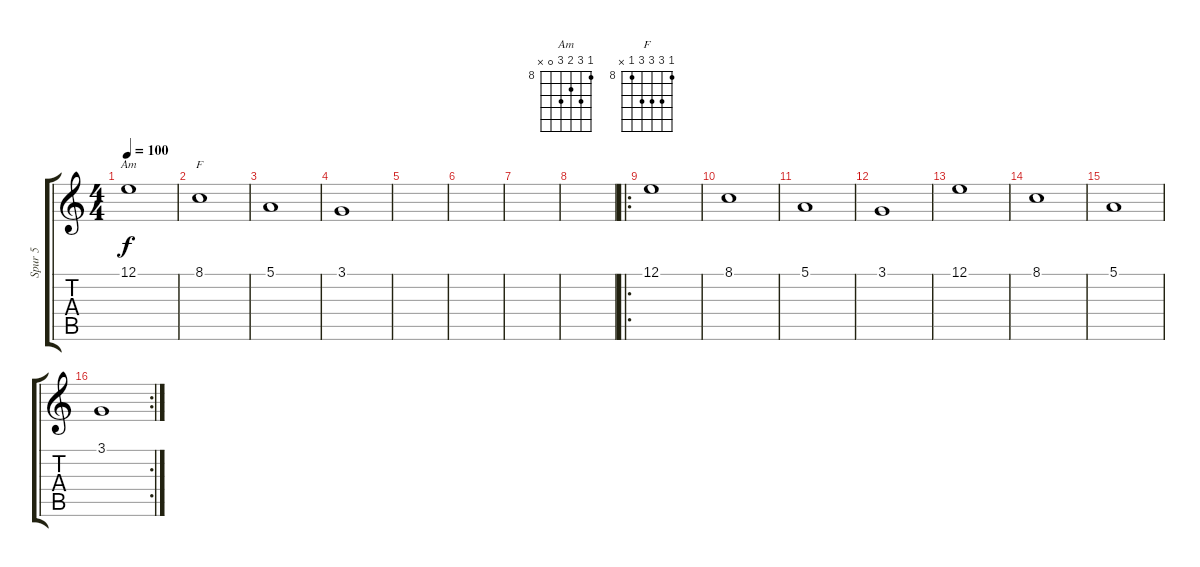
\track ("Spur 5" "Spur 5") {instrument stringensemble1}
\staff {score tabs}
\tuning (E4 B3 G3 D3 A2 E2) {hide}
\chord ("Am" 8 10 9 10 0 x) {firstfret 8}
\chord ("F" 8 10 10 10 8 x) {firstfret 8}
\ts (4 4)
\tempo 100
\clef g2
\ks c
12.1.1{ch "Am" dy f} |
8.1.1{ch "F"} |
5.1.1 |
3.1.1 |
|
|
|
|
\ro
12.1.1 |
8.1.1 |
5.1.1 |
3.1.1 |
12.1.1 |
8.1.1 |
5.1.1 |
\rc 2
3.1.1
